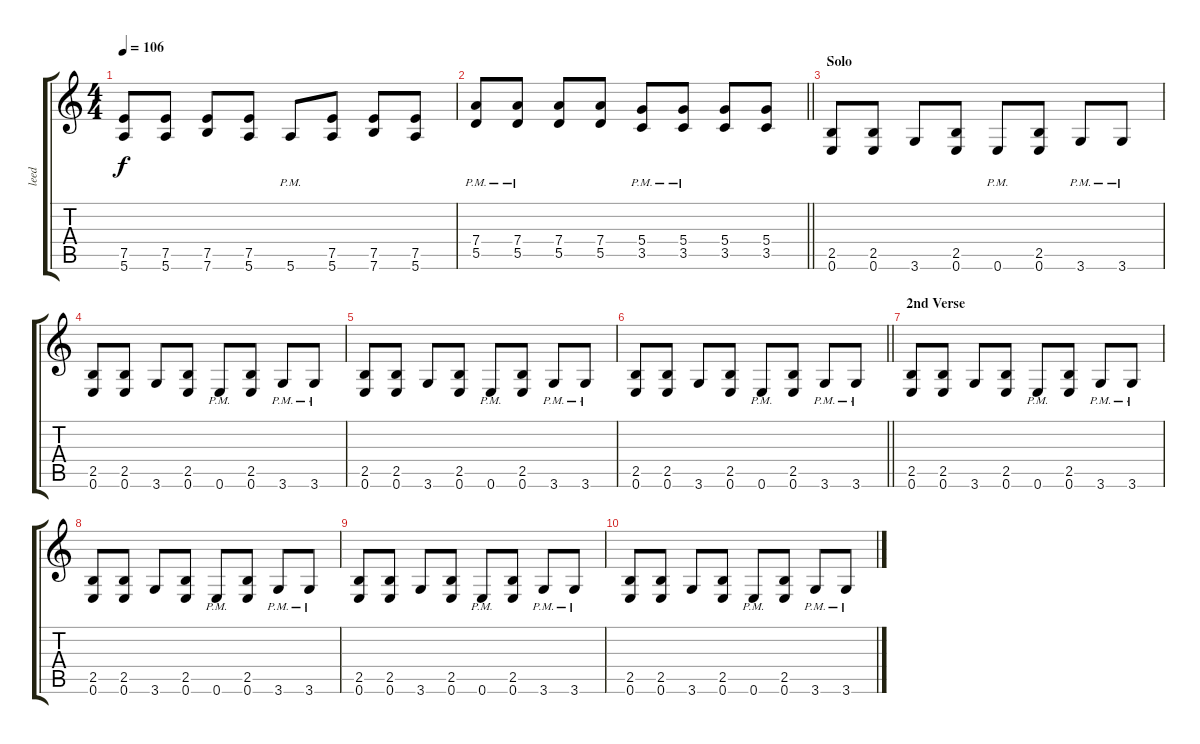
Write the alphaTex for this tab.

\track ("leed" "leed") {instrument overdrivenguitar}
\staff {score tabs}
\tuning (E4 B3 G3 D3 A2 E2) {hide}
\ts (4 4)
\tempo 106
\clef g2
\ks c
(7.5 5.6).8{dy f} (7.5 5.6).8 (7.5 7.6).8 (7.5 5.6).8 5.6{pm}.8 (7.5 5.6).8 (7.5 7.6).8 (7.5 5.6).8 |
\barLineRight lightlight
(7.4{pm} 5.5{pm}).8 (7.4{pm} 5.5{pm}).8 (7.4 5.5).8 (7.4 5.5).8 (5.4{pm} 3.5{pm}).8 (5.4{pm} 3.5{pm}).8 (5.4 3.5).8 (5.4 3.5).8 |
\section ("" "Solo")
(2.5 0.6).8{volume 13} (2.5 0.6).8 3.6.8 (2.5 0.6).8 0.6{pm}.8 (2.5 0.6).8 3.6{pm}.8 3.6{pm}.8 |
(2.5 0.6).8{volume 11} (2.5 0.6).8 3.6.8 (2.5 0.6).8 0.6{pm}.8 (2.5 0.6).8 3.6{pm}.8 3.6{pm}.8 |
(2.5 0.6).8{volume 9} (2.5 0.6).8 3.6.8 (2.5 0.6).8 0.6{pm}.8 (2.5 0.6).8 3.6{pm}.8 3.6{pm}.8 |
\barLineRight lightlight
(2.5 0.6).8{volume 7} (2.5 0.6).8 3.6.8 (2.5 0.6).8 0.6{pm}.8 (2.5 0.6).8 3.6{pm}.8 3.6{pm}.8 |
\section ("" "2nd Verse")
(2.5 0.6).8{volume 5} (2.5 0.6).8 3.6.8 (2.5 0.6).8 0.6{pm}.8 (2.5 0.6).8 3.6{pm}.8 3.6{pm}.8 |
(2.5 0.6).8{volume 3} (2.5 0.6).8 3.6.8 (2.5 0.6).8 0.6{pm}.8 (2.5 0.6).8 3.6{pm}.8 3.6{pm}.8 |
(2.5 0.6).8{volume 2} (2.5 0.6).8 3.6.8 (2.5 0.6).8 0.6{pm}.8 (2.5 0.6).8 3.6{pm}.8 3.6{pm}.8 |
(2.5 0.6).8{volume 1} (2.5 0.6).8 3.6.8 (2.5 0.6).8 0.6{pm}.8 (2.5 0.6).8 3.6{pm}.8 3.6{pm}.8
